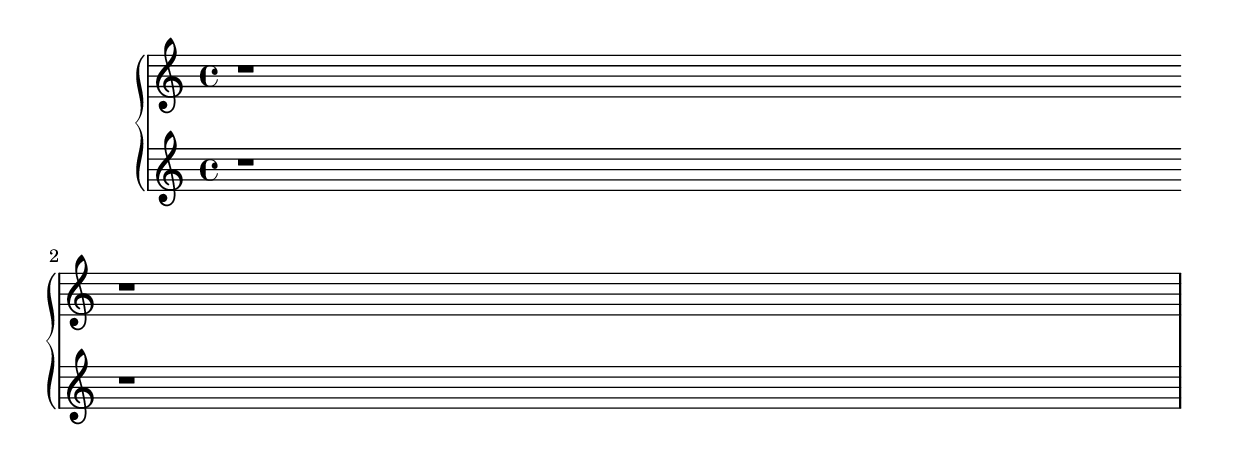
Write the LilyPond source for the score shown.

\version "2.6.0"

\header {

  texidoc = "At the beginning of a system, the @code{|:} repeat
barline is drawn between the staves, but the @code{:|} is not."

}


\new PianoStaff <<
  \context Staff = "up" {
    \bar "|:" r1
    \bar ":|" \break r1
  }
  \context Staff = "down" { r r }
>>
\layout{ raggedright = ##t }

